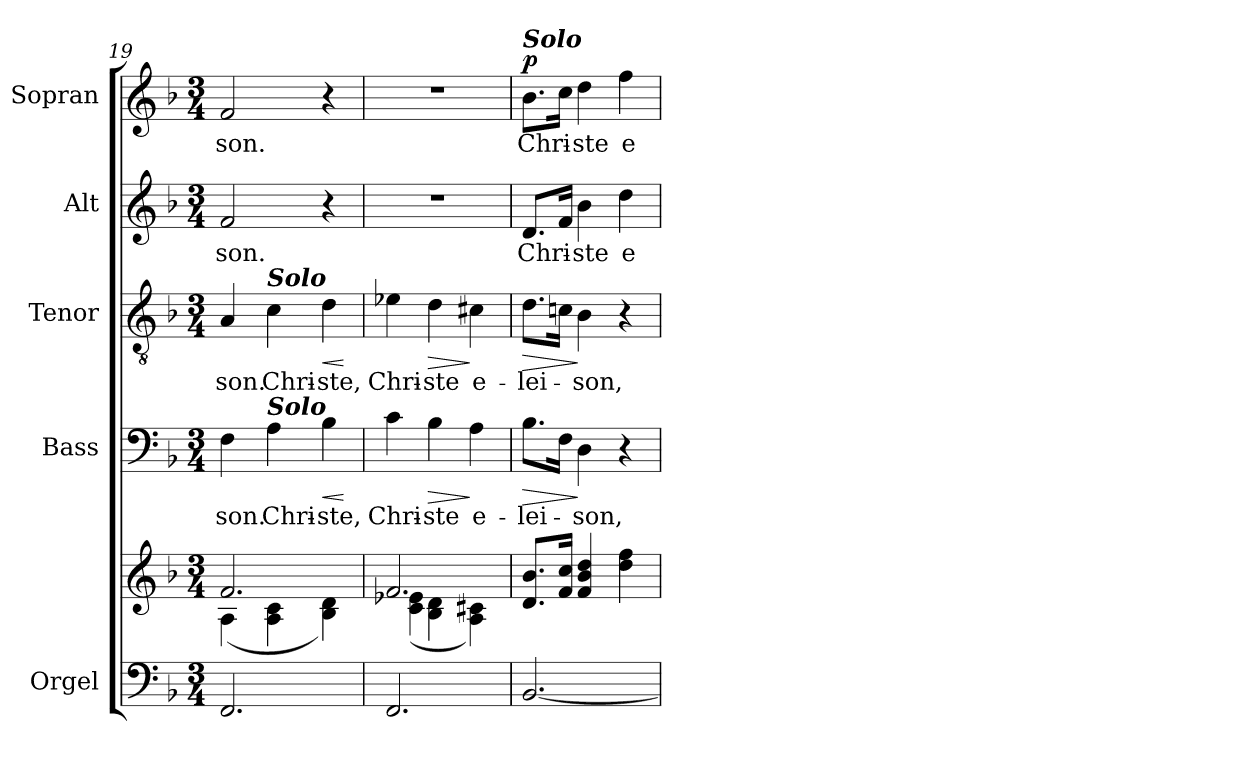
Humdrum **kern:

**kern	**kern	**kern	**text	**dynam	**kern	**text	**dynam	**kern	**text	**kern	**text	**dynam
*part5	*part5	*part4	*part4	*part4	*part3	*part3	*part3	*part2	*part2	*part1	*part1	*part1
*staff6	*staff5	*staff4	*staff4	*staff4	*staff3	*staff3	*staff3	*staff2	*staff2	*staff1	*staff1	*staff1
*I"Orgel	*	*I"Bass	*	*	*I"Tenor	*	*	*I"Alt	*	*I"Sopran	*	*
*I'Org.	*	*I'B.	*	*	*I'T.	*	*	*I'A.	*	*I'S.	*	*
*clefF4	*clefG2	*clefF4	*	*	*clefGv2	*	*	*clefG2	*	*clefG2	*	*
*k[b-]	*k[b-]	*k[b-]	*	*	*k[b-]	*	*	*k[b-]	*	*k[b-]	*	*
*F:	*F:	*F:	*	*	*F:	*	*	*F:	*	*F:	*	*
*M3/4	*M3/4	*M3/4	*	*	*M3/4	*	*	*M3/4	*	*M3/4	*	*
=19	=19	=19	=19	=19	=19	=19	=19	=19	=19	=19	=19	=19
*	*^	*	*	*	*	*	*	*	*	*	*	*
!	!	!	!	!LO:LY:b	!	!	!LO:LY:b	!	!	!LO:LY:b	!	!LO:LY:b	!
2.FF/	2.f/	(<4A\	4F\	-son.	.	4A/	-son.	.	2f/	-son.	2f/	-son.	.
!	!	!	!	!	!	!LO:TX:a:Bi:t=Solo	!	!	!	!	!	!	!
!	!	!	!LO:TX:a:Bi:t=Solo	!	!	!	!	!	!	!	!	!	!
!	!	!	!	!LO:LY:b	!	!	!LO:LY:b	!	!	!	!	!	!
.	.	4A\ 4c\	4A\	Chri-	.	4c\	Chri-	.	.	.	.	.	.
!	!	!	!	!LO:LY:b	!LO:HP:b	!	!LO:LY:b	!LO:HP:b	!	!	!	!	!
.	.	4B-\ 4d\)	4B-\	-ste,	<	4d\	-ste,	<	4r	.	4r	.	.
*	*v	*v	*	*	*	*	*	*	*	*	*	*	*
.	.	.	.	[	.	.	[	.	.	.	.	.
=20	=20	=20	=20	=20	=20	=20	=20	=20	=20	=20	=20	=20
*	*^	*	*	*	*	*	*	*	*	*	*	*
!	!	!	!	!LO:LY:b	!	!	!LO:LY:b	!	!	!	!	!	!
2.FF/	2.f/	(4c\ 4e-X\	4c\	Chri-	.	4e-X\	Chri-	.	2.r	.	2.r	.	.
!	!	!	!	!LO:LY:b	!LO:HP:b	!	!LO:LY:b	!LO:HP:b	!	!	!	!	!
.	.	4B-\ 4d\	4B-\	-ste	>	4d\	-ste	>	.	.	.	.	.
!	!	!	!	!LO:LY:b	!	!	!LO:LY:b	!	!	!	!	!	!
.	.	4A\ 4c#X\)	4A\	e-	]	4c#X\	e-	]	.	.	.	.	.
=21	=21	=21	=21	=21	=21	=21	=21	=21	=21	=21	=21	=21	=21
!	!	!	!	!	!	!	!	!	!	!	!LO:TX:a:Bi:t=Solo	!	!
!	!	!	!	!LO:LY:b	!LO:HP:b	!	!LO:LY:b	!LO:HP:b	!	!LO:LY:b	!	!LO:LY:b	!LO:DY:a
*	*v	*v	*	*	*	*	*	*	*	*	*	*	*
[2.BB-/	8.d/ 8.b-/L	8.B-\L	-lei-	>	8.d\L	-lei-	>	8.d/L	Chri-	8.b-\L	Chri-	p
.	16f/ 16cc/Jk	16F\Jk	.	.	16cn\Jk	.	.	16f/Jk	.	16cc\Jk	.	.
!	!	!	!LO:LY:b	!	!	!LO:LY:b	!	!	!LO:LY:b	!	!LO:LY:b	!
.	4f/ 4b-/ 4dd/	4D\	-son,	]	4B-\	-son,	]	4b-\	-ste	4dd\	-ste	.
!	!	!	!	!	!	!	!	!	!LO:LY:b	!	!LO:LY:b	!
.	4dd\ 4ff\	4r	.	.	4r	.	.	4dd\	e-	4ff\	e-	.
=	=	=	=	=	=	=	=	=	=	=	=	=
*-	*-	*-	*-	*-	*-	*-	*-	*-	*-	*-	*-	*-
